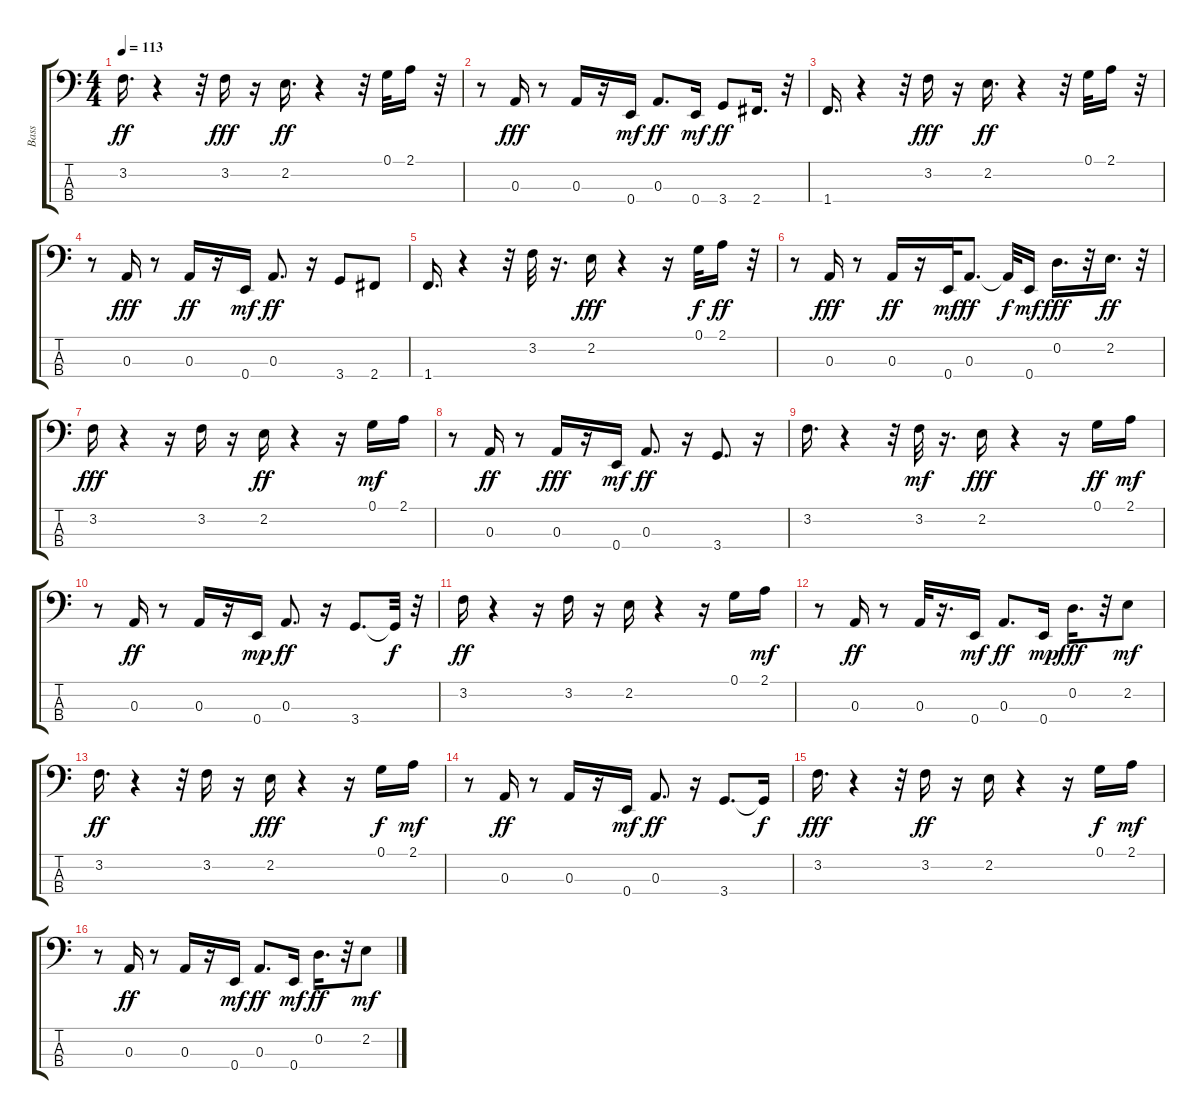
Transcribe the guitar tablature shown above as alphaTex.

\track ("Bass" "Bass") {instrument electricbasspick}
\staff {score tabs}
\tuning (G2 D2 A1 E1) {hide}
\ts (4 4)
\tempo 113
\clef f4
\ks c
3.2.16{d dy ff} r.4 r.32 3.2.16{dy fff} r.16 2.2.16{d dy ff} r.4 r.32 0.1.32 2.1.16 r.32 |
r.8 0.3.16{dy fff} r.8 0.3.16 r.16 0.4.16{dy mf} 0.3.8{d dy ff} 0.4.16{dy mf} 3.4.8{dy ff} 2.4.16{d} r.32 |
1.4.16{d} r.4 r.32 3.2.16{dy fff} r.16 2.2.16{d dy ff} r.4 r.32 0.1.32 2.1.16 r.32 |
r.8 0.3.16{dy fff} r.8 0.3.16{dy ff} r.16 0.4.16{dy mf} 0.3.8{d dy ff} r.16 3.4.8 2.4.8 |
1.4.16{d} r.4 r.32 3.2.32 r.16{d} 2.2.16{dy fff} r.4 r.16 0.1.32{dy f} 2.1.16{dy ff} r.32 |
r.8 0.3.16{dy fff} r.8 0.3.16{dy ff} r.16 0.4.32{dy mf} 0.3.8{d dy ff} 0.3{t}.32{dy f} 0.4.16{dy mf} 0.2.16{d dy fff} r.32 2.2.16{d dy ff} r.32 |
3.2.16{dy fff} r.4 r.16 3.2.16 r.16 2.2.16{dy ff} r.4 r.16 0.1.16{dy mf} 2.1.16 |
r.8 0.3.16{dy ff} r.8 0.3.16{dy fff} r.16 0.4.16{dy mf} 0.3.8{d dy ff} r.16 3.4.8{d} r.16 |
3.2.16{d} r.4 r.32 3.2.32{dy mf} r.16{d} 2.2.16{dy fff} r.4 r.16 0.1.16{dy ff} 2.1.16{dy mf} |
r.8 0.3.16{dy ff} r.8 0.3.16 r.16 0.4.16{dy mp} 0.3.8{d dy ff} r.16 3.4.8{d} 3.4{t}.32{dy f} r.32 |
3.2.16{dy ff} r.4 r.16 3.2.16 r.16 2.2.16 r.4 r.16 0.1.16 2.1.16{dy mf} |
r.8 0.3.16{dy ff} r.8 0.3.32 r.16{d} 0.4.16{dy mf} 0.3.8{d dy ff} 0.4.16{dy mp} 0.2.16{d dy fff} r.32 2.2.8{dy mf} |
3.2.16{d dy ff} r.4 r.32 3.2.16 r.16 2.2.16{dy fff} r.4 r.16 0.1.16{dy f} 2.1.16{dy mf} |
r.8 0.3.16{dy ff} r.8 0.3.16 r.16 0.4.16{dy mf} 0.3.8{d dy ff} r.16 3.4.8{d} 3.4{t}.16{dy f} |
3.2.16{d dy fff} r.4 r.32 3.2.16{dy ff} r.16 2.2.16 r.4 r.16 0.1.16{dy f} 2.1.16{dy mf} |
r.8 0.3.16{dy ff} r.8 0.3.16 r.16 0.4.16{dy mf} 0.3.8{d dy ff} 0.4.16{dy mf} 0.2.16{d dy ff} r.32 2.2.8{dy mf}
